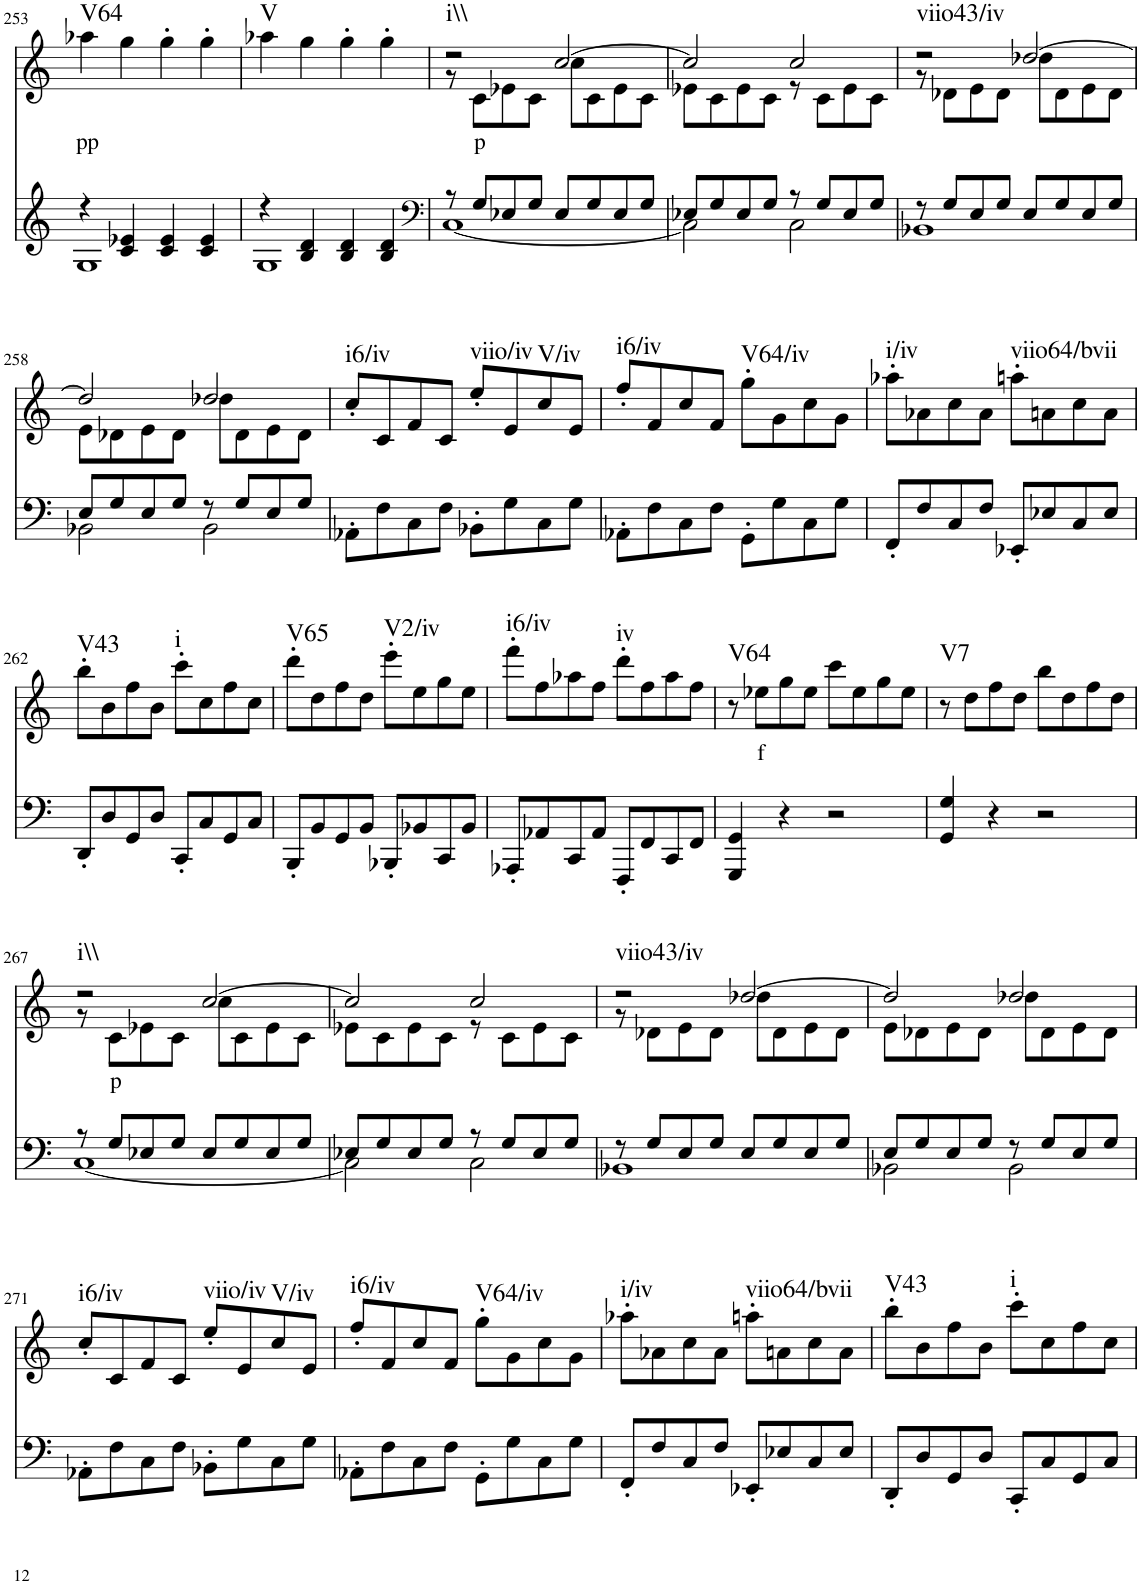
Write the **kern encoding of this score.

**kern	**kern	**text	**harte
*part2	*part1	*part1	*part1
*staff2	*staff1	*staff1	*
*I"piano	*I"piano	*	*
*I'Pno	*I'Pno	*	*
!!LO:PB:g=z
*clefG2	*clefG2	*	*
*k[]	*k[]	*	*
*M2/2	*M2/2	*	*
=253	=253	=253	=253
*^	*	*	*
!	!	!	!LO:LY:b	!LO:H:kt=V64
4r	1G	4aa-X\	pp	N
4c/ 4e-X/	.	4gg\	.	.
4c/ 4e-/	.	4gg'\	.	.
4c/ 4e-/	.	4gg'\	.	.
=254	=254	=254	=254	=254
!	!	!	!	!LO:H:kt=V
4r	1G	4aa-X\	.	N
4B/ 4d/	.	4gg\	.	.
4B/ 4d/	.	4gg'\	.	.
4B/ 4d/	.	4gg'\	.	.
=255	=255	=255	=255	=255
*clefF4	*	*	*	*
*	*	*^	*	*
!	!	!	!	!	!LO:H:kt=i\\
8r	[1C	2r	8r	.	N
!	!	!	!	!LO:LY:b	!
8G/L	.	.	8c\L	p	.
8E-X/	.	.	8e-X\	.	.
8G/J	.	.	8c\J	.	.
8E-/L	.	[2cc/	8cc\L	.	.
8G/	.	.	8c\	.	.
8E-/	.	.	8e-\	.	.
8G/J	.	.	8c\J	.	.
=256	=256	=256	=256	=256	=256
8E-X/L	2C\]	2cc/]	8e-X\L	.	.
8G/	.	.	8c\	.	.
8E-/	.	.	8e-\	.	.
8G/J	.	.	8c\J	.	.
8r	2C\	2cc/	8r	.	.
8G/L	.	.	8c\L	.	.
8E-/	.	.	8e-\	.	.
8G/J	.	.	8c\J	.	.
=257	=257	=257	=257	=257	=257
!	!	!	!	!	!LO:H:kt=viio43/iv
8r	1BB-X	2r	8r	.	N
8G/L	.	.	8d-X\L	.	.
8E/	.	.	8e\	.	.
8G/J	.	.	8d-\J	.	.
8E/L	.	[2dd-X/	8dd-\L	.	.
8G/	.	.	8d-\	.	.
8E/	.	.	8e\	.	.
8G/J	.	.	8d-\J	.	.
!!LO:LB:g=z	!!
=258	=258	=258	=258	=258	=258
8E/L	2BB-X\	2dd-/]	8e\L	.	.
8G/	.	.	8d-X\	.	.
8E/	.	.	8e\	.	.
8G/J	.	.	8d-\J	.	.
8r	2BB-\	2dd-X/	8dd-\L	.	.
8G/L	.	.	8d-\	.	.
8E/	.	.	8e\	.	.
8G/J	.	.	8d-\J	.	.
*v	*v	*	*	*	*
=259	=259	=259	=259	=259
!	!	!	!	!LO:H:kt=i6/iv
*	*v	*v	*	*
8AA-X'\L	8cc'/L	.	N
8F\	8c/	.	.
8C\	8f/	.	.
8F\J	8c/J	.	.
!	!	!	!LO:H:kt=viio/iv
8BB-X'\L	8ee'/L	.	N
8G\	8e/	.	.
!	!	!	!LO:H:kt=V/iv
8C\	8cc/	.	N
8G\J	8e/J	.	.
=260	=260	=260	=260
!	!	!	!LO:H:kt=i6/iv
8AA-X'\L	8ff'/L	.	N
8F\	8f/	.	.
8C\	8cc/	.	.
8F\J	8f/J	.	.
!	!	!	!LO:H:kt=V64/iv
8GG'\L	8gg'\L	.	N
8G\	8g\	.	.
8C\	8cc\	.	.
8G\J	8g\J	.	.
=261	=261	=261	=261
!	!	!	!LO:H:kt=i/iv
8FF'/L	8aa-X'\L	.	N
8F/	8a-X\	.	.
8C/	8cc\	.	.
8F/J	8a-\J	.	.
!	!	!	!LO:H:kt=viio64/bvii
8EE-X'/L	8aan'\L	.	N
8E-X/	8an\	.	.
8C/	8cc\	.	.
8E-/J	8a\J	.	.
!!LO:LB:g=z
=262	=262	=262	=262
!	!	!	!LO:H:kt=V43
8DD'/L	8bb'\L	.	N
8D/	8b\	.	.
8GG/	8ff\	.	.
8D/J	8b\J	.	.
!	!	!	!LO:H:kt=i
8CC'/L	8ccc'\L	.	N
8C/	8cc\	.	.
8GG/	8ff\	.	.
8C/J	8cc\J	.	.
=263	=263	=263	=263
!	!	!	!LO:H:kt=V65
8BBB'/L	8ddd'\L	.	N
8BB/	8dd\	.	.
8GG/	8ff\	.	.
8BB/J	8dd\J	.	.
!	!	!	!LO:H:kt=V2/iv
8BBB-X'/L	8eee'\L	.	N
8BB-X/	8ee\	.	.
8CC/	8gg\	.	.
8BB-/J	8ee\J	.	.
=264	=264	=264	=264
!	!	!	!LO:H:kt=i6/iv
8AAA-X'/L	8fff'\L	.	N
8AA-X/	8ff\	.	.
8CC/	8aa-X\	.	.
8AA-/J	8ff\J	.	.
!	!	!	!LO:H:kt=iv
8FFF'/L	8ddd'\L	.	N
8FF/	8ff\	.	.
8CC/	8aa-\	.	.
8FF/J	8ff\J	.	.
=265	=265	=265	=265
!	!	!	!LO:H:kt=V64
4GGG/ 4GG/	8r	.	N
!	!	!LO:LY:b	!
.	8ee-X\L	f	.
4r	8gg\	.	.
.	8ee-\J	.	.
2r	8ccc\L	.	.
.	8ee-\	.	.
.	8gg\	.	.
.	8ee-\J	.	.
=266	=266	=266	=266
!	!	!	!LO:H:kt=V7
4GG/ 4G/	8r	.	N
.	8dd\L	.	.
4r	8ff\	.	.
.	8dd\J	.	.
2r	8bb\L	.	.
.	8dd\	.	.
.	8ff\	.	.
.	8dd\J	.	.
!!LO:LB:g=z
=267	=267	=267	=267
*^	*^	*	*
!	!	!	!	!	!LO:H:kt=i\\
8r	[1C	2r	8r	.	N
!	!	!	!	!LO:LY:b	!
8G/L	.	.	8c\L	p	.
8E-X/	.	.	8e-X\	.	.
8G/J	.	.	8c\J	.	.
8E-/L	.	[2cc/	8cc\L	.	.
8G/	.	.	8c\	.	.
8E-/	.	.	8e-\	.	.
8G/J	.	.	8c\J	.	.
=268	=268	=268	=268	=268	=268
8E-X/L	2C\]	2cc/]	8e-X\L	.	.
8G/	.	.	8c\	.	.
8E-/	.	.	8e-\	.	.
8G/J	.	.	8c\J	.	.
8r	2C\	2cc/	8r	.	.
8G/L	.	.	8c\L	.	.
8E-/	.	.	8e-\	.	.
8G/J	.	.	8c\J	.	.
=269	=269	=269	=269	=269	=269
!	!	!	!	!	!LO:H:kt=viio43/iv
8r	1BB-X	2r	8r	.	N
8G/L	.	.	8d-X\L	.	.
8E/	.	.	8e\	.	.
8G/J	.	.	8d-\J	.	.
8E/L	.	[2dd-X/	8dd-\L	.	.
8G/	.	.	8d-\	.	.
8E/	.	.	8e\	.	.
8G/J	.	.	8d-\J	.	.
=270	=270	=270	=270	=270	=270
8E/L	2BB-X\	2dd-/]	8e\L	.	.
8G/	.	.	8d-X\	.	.
8E/	.	.	8e\	.	.
8G/J	.	.	8d-\J	.	.
8r	2BB-\	2dd-X/	8dd-\L	.	.
8G/L	.	.	8d-\	.	.
8E/	.	.	8e\	.	.
8G/J	.	.	8d-\J	.	.
*v	*v	*	*	*	*
!!LO:LB:g=z
=271	=271	=271	=271	=271
!	!	!	!	!LO:H:kt=i6/iv
*	*v	*v	*	*
8AA-X'\L	8cc'/L	.	N
8F\	8c/	.	.
8C\	8f/	.	.
8F\J	8c/J	.	.
!	!	!	!LO:H:kt=viio/iv
8BB-X'\L	8ee'/L	.	N
8G\	8e/	.	.
!	!	!	!LO:H:kt=V/iv
8C\	8cc/	.	N
8G\J	8e/J	.	.
=272	=272	=272	=272
!	!	!	!LO:H:kt=i6/iv
8AA-X'\L	8ff'/L	.	N
8F\	8f/	.	.
8C\	8cc/	.	.
8F\J	8f/J	.	.
!	!	!	!LO:H:kt=V64/iv
8GG'\L	8gg'\L	.	N
8G\	8g\	.	.
8C\	8cc\	.	.
8G\J	8g\J	.	.
=273	=273	=273	=273
!	!	!	!LO:H:kt=i/iv
8FF'/L	8aa-X'\L	.	N
8F/	8a-X\	.	.
8C/	8cc\	.	.
8F/J	8a-\J	.	.
!	!	!	!LO:H:kt=viio64/bvii
8EE-X'/L	8aan'\L	.	N
8E-X/	8an\	.	.
8C/	8cc\	.	.
8E-/J	8a\J	.	.
=274	=274	=274	=274
!	!	!	!LO:H:kt=V43
8DD'/L	8bb'\L	.	N
8D/	8b\	.	.
8GG/	8ff\	.	.
8D/J	8b\J	.	.
!	!	!	!LO:H:kt=i
8CC'/L	8ccc'\L	.	N
8C/	8cc\	.	.
8GG/	8ff\	.	.
8C/J	8cc\J	.	.
=	=	=	=
*-	*-	*-	*-
